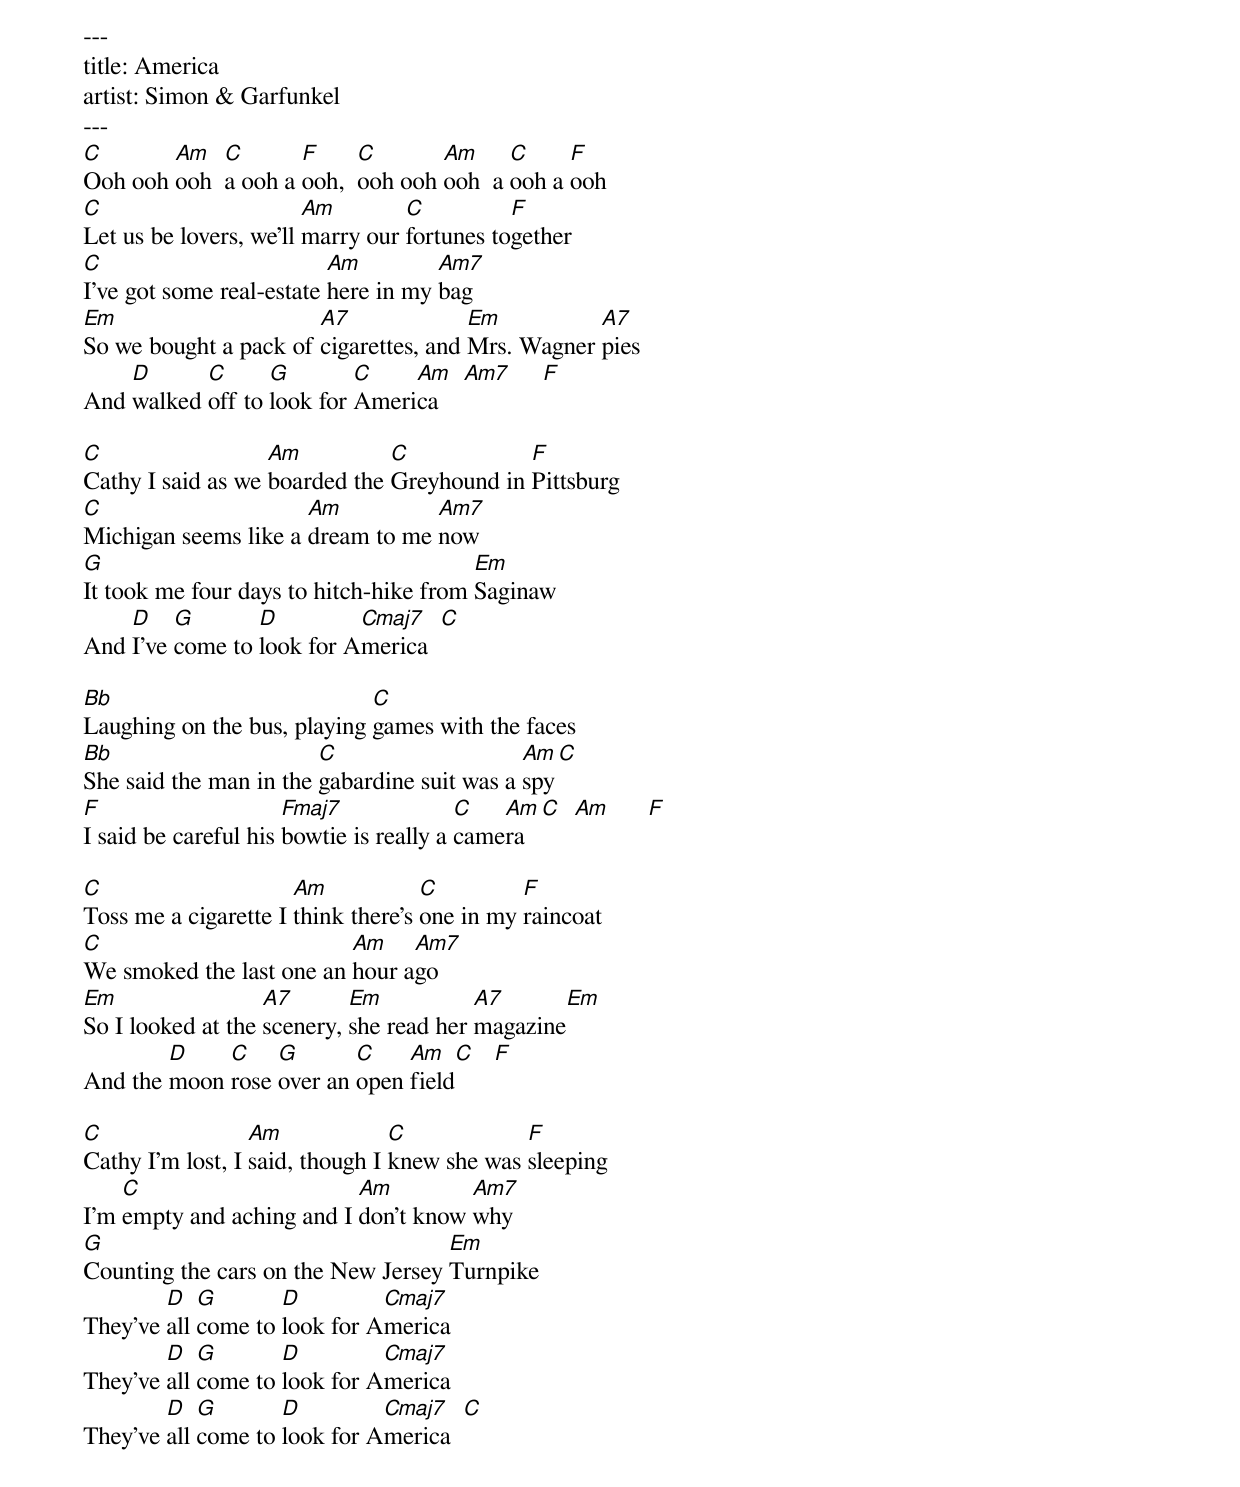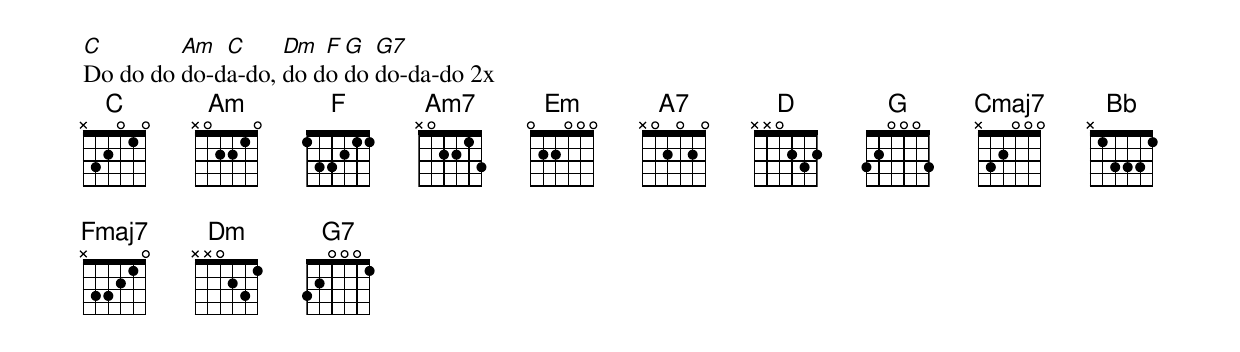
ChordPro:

---
title: America
artist: Simon & Garfunkel
---
[C]Ooh ooh [Am]ooh  [C]a ooh a [F]ooh,  [C]ooh ooh [Am]ooh  a [C]ooh a [F]ooh
[C]Let us be lovers, we'll [Am]marry our [C]fortunes to[F]gether
[C]I've got some real-estate [Am]here in my [Am7]bag
[Em]So we bought a pack of [A7]cigarettes, and [Em]Mrs. Wagner [A7]pies
And [D]walked [C]off to [G]look for [C]Ameri[Am]ca  [Am7]     [F]

[C]Cathy I said as we [Am]boarded the [C]Greyhound in [F]Pittsburg
[C]Michigan seems like a [Am]dream to me [Am7]now
[G]It took me four days to hitch-hike from [Em]Saginaw
And [D]I've [G]come to [D]look for A[Cmaj7]merica [C]

[Bb]Laughing on the bus, playing [C]games with the faces
[Bb]She said the man in the [C]gabardine suit was a [Am]spy[C]
[F]I said be careful his [Fmaj7]bowtie is really a [C]came[Am]ra [C]  [Am]      [F]

[C]Toss me a cigarette I [Am]think there's [C]one in my [F]raincoat
[C]We smoked the last one an [Am]hour a[Am7]go
[Em]So I looked at the [A7]scenery, [Em]she read her [A7]magazine[Em]
And the [D]moon [C]rose [G]over an [C]open [Am]field[C]   [F]

[C]Cathy I'm lost, I [Am]said, though I [C]knew she was [F]sleeping
I'm [C]empty and aching and I [Am]don't know [Am7]why
[G]Counting the cars on the New Jersey [Em]Turnpike
They've [D]all [G]come to [D]look for A[Cmaj7]merica
They've [D]all [G]come to [D]look for A[Cmaj7]merica
They've [D]all [G]come to [D]look for A[Cmaj7]merica [C]

[C]Do do do [Am]do-d[C]a-do, [Dm]do d[F]o [G]do [G7]do-da-do 2x
